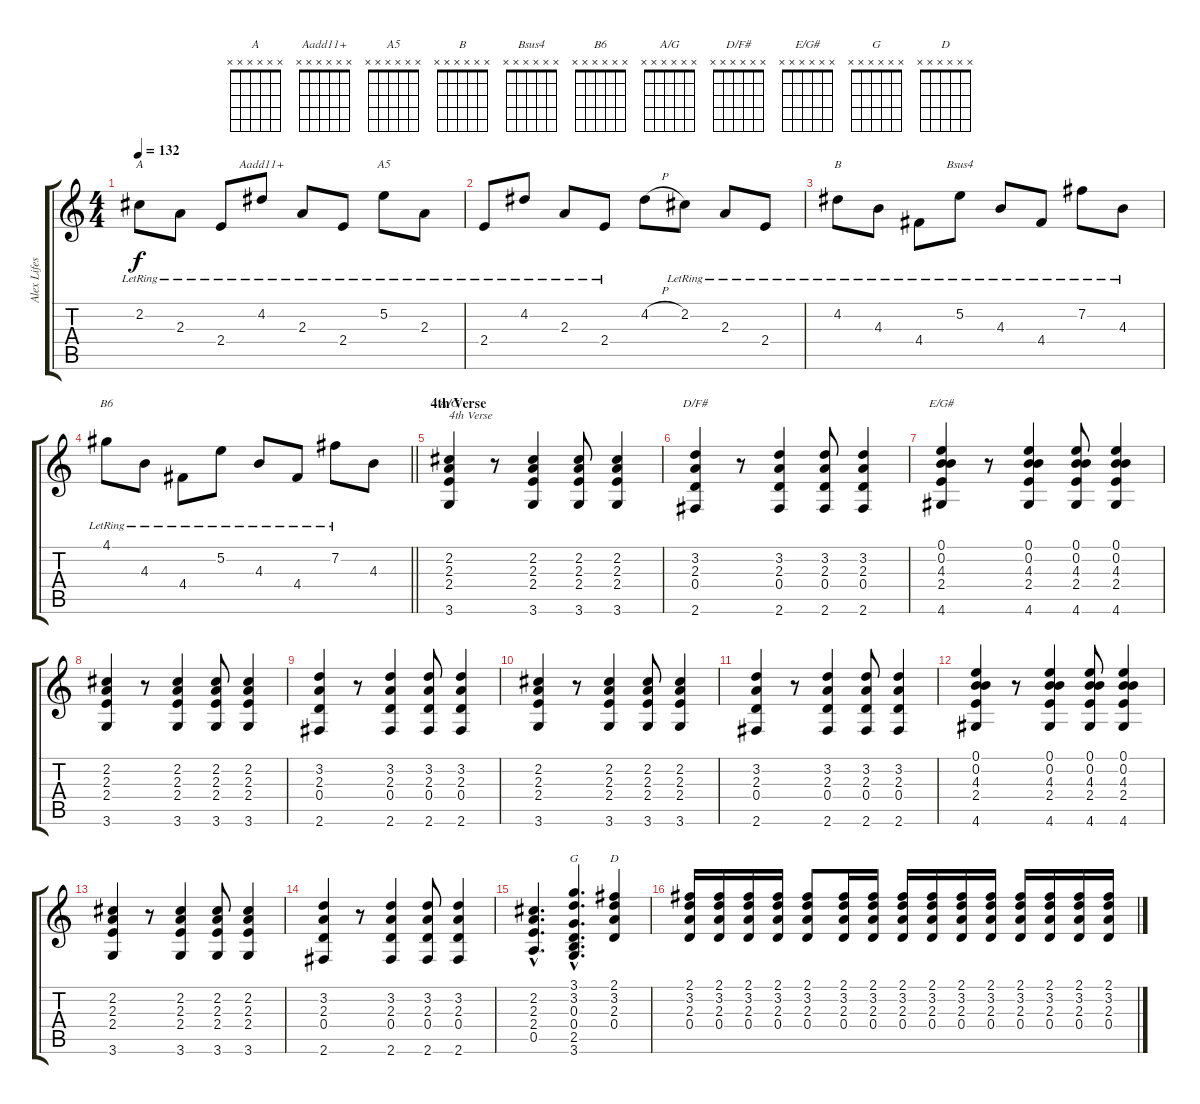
\track ("Alex Lifeson 2" "Alex Lifes") {instrument electricguitarjazz}
\staff {score tabs}
\tuning (E4 B3 G3 D3 A2 E2) {hide}
\chord ("A" x x x x x x) {firstfret 0}
\chord ("Aadd11+" x x x x x x) {firstfret 0}
\chord ("A5" x x x x x x) {firstfret 0}
\chord ("B" x x x x x x) {firstfret 0}
\chord ("Bsus4" x x x x x x) {firstfret 0}
\chord ("B6" x x x x x x) {firstfret 0}
\chord ("A/G" x x x x x x) {firstfret 0}
\chord ("D/F#" x x x x x x) {firstfret 0}
\chord ("E/G#" x x x x x x) {firstfret 0}
\chord ("G" x x x x x x) {firstfret 0}
\chord ("D" x x x x x x) {firstfret 0}
\ts (4 4)
\tempo 132
\clef g2
\ks c
2.2{lr}.8{ch "A" dy f instrument electricguitarjazz} 2.3{lr}.8 2.4{lr}.8 4.2{lr}.8{ch "Aadd11+"} 2.3{lr}.8 2.4{lr}.8 5.2{lr}.8{ch "A5"} 2.3{lr}.8 |
2.4{lr}.8 4.2{lr}.8 2.3{lr}.8 2.4{lr}.8 4.2{h}.8 2.2{lr}.8 2.3{lr}.8 2.4{lr}.8 |
4.2{lr}.8{ch "B"} 4.3{lr}.8 4.4{lr}.8 5.2{lr}.8{ch "Bsus4"} 4.3{lr}.8 4.4{lr}.8 7.2{lr}.8 4.3{lr}.8 |
\barLineRight lightlight
4.1{lr}.8{ch "B6"} 4.3{lr}.8 4.4{lr}.8 5.2{lr}.8 4.3{lr}.8 4.4{lr}.8 7.2{lr}.8 4.3.8 |
\section ("" "4th Verse")
(2.2 2.3 2.4 3.6).4{ch "A/G" txt "4th Verse" balance 16 instrument distortionguitar} r.8 (2.2 2.3 2.4 3.6).4 (2.2 2.3 2.4 3.6).8 (2.2 2.3 2.4 3.6).4 |
(3.2 2.3 0.4 2.6).4{ch "D/F#"} r.8 (3.2 2.3 0.4 2.6).4 (3.2 2.3 0.4 2.6).8 (3.2 2.3 0.4 2.6).4 |
(0.1 0.2 4.3 2.4 4.6).4{ch "E/G#"} r.8 (0.1 0.2 4.3 2.4 4.6).4 (0.1 0.2 4.3 2.4 4.6).8 (0.1 0.2 4.3 2.4 4.6).4 |
(2.2 2.3 2.4 3.6).4 r.8 (2.2 2.3 2.4 3.6).4 (2.2 2.3 2.4 3.6).8 (2.2 2.3 2.4 3.6).4 |
(3.2 2.3 0.4 2.6).4 r.8 (3.2 2.3 0.4 2.6).4 (3.2 2.3 0.4 2.6).8 (3.2 2.3 0.4 2.6).4 |
(2.2 2.3 2.4 3.6).4 r.8 (2.2 2.3 2.4 3.6).4 (2.2 2.3 2.4 3.6).8 (2.2 2.3 2.4 3.6).4 |
(3.2 2.3 0.4 2.6).4 r.8 (3.2 2.3 0.4 2.6).4 (3.2 2.3 0.4 2.6).8 (3.2 2.3 0.4 2.6).4 |
(0.1 0.2 4.3 2.4 4.6).4 r.8 (0.1 0.2 4.3 2.4 4.6).4 (0.1 0.2 4.3 2.4 4.6).8 (0.1 0.2 4.3 2.4 4.6).4 |
(2.2 2.3 2.4 3.6).4 r.8 (2.2 2.3 2.4 3.6).4 (2.2 2.3 2.4 3.6).8 (2.2 2.3 2.4 3.6).4 |
(3.2 2.3 0.4 2.6).4 r.8 (3.2 2.3 0.4 2.6).4 (3.2 2.3 0.4 2.6).8 (3.2 2.3 0.4 2.6).4 |
(2.2{hac} 2.3{hac} 2.4{hac} 0.5{hac}).4{d} (3.1{hac} 3.2{hac} 0.3{hac} 0.4{hac} 2.5{hac} 3.6{hac}).4{d ch "G"} (2.1 3.2 2.3 0.4).4{ch "D"} |
(2.1 3.2 2.3 0.4).16{instrument overdrivenguitar} (2.1 3.2 2.3 0.4).16 (2.1 3.2 2.3 0.4).16 (2.1 3.2 2.3 0.4).16 (2.1 3.2 2.3 0.4).8 (2.1 3.2 2.3 0.4).16 (2.1 3.2 2.3 0.4).16 (2.1 3.2 2.3 0.4).16 (2.1 3.2 2.3 0.4).16 (2.1 3.2 2.3 0.4).16 (2.1 3.2 2.3 0.4).16 (2.1 3.2 2.3 0.4).16 (2.1 3.2 2.3 0.4).16 (2.1 3.2 2.3 0.4).16 (2.1 3.2 2.3 0.4).16
